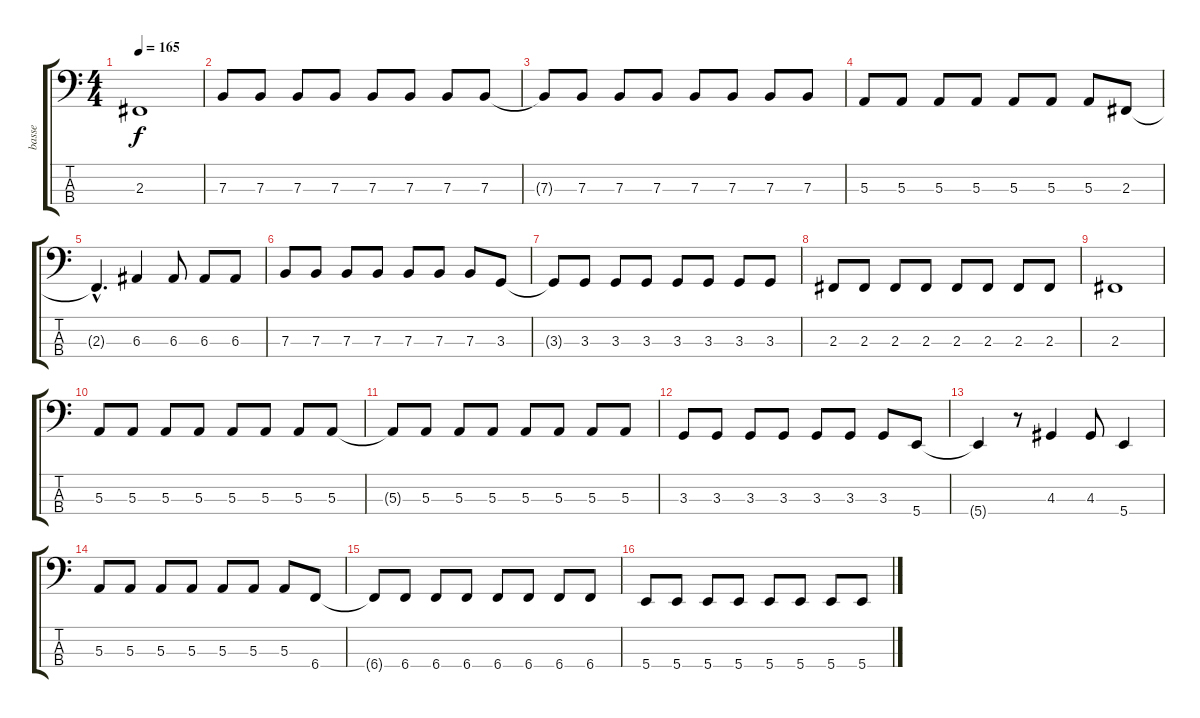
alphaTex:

\track ("basse" "basse") {instrument electricbasspick}
\staff {score tabs}
\tuning (D2 A1 E1 B0) {hide}
\ts (4 4)
\tempo 165
\clef f4
\ks c
2.3.1{dy f} |
7.3.8 7.3.8 7.3.8 7.3.8 7.3.8 7.3.8 7.3.8 7.3.8 |
7.3{t}.8 7.3.8 7.3.8 7.3.8 7.3.8 7.3.8 7.3.8 7.3.8 |
5.3.8 5.3.8 5.3.8 5.3.8 5.3.8 5.3.8 5.3.8 2.3.8 |
2.3{hac t}.4{d} 6.3.4 6.3.8 6.3.8 6.3.8 |
7.3.8 7.3.8 7.3.8 7.3.8 7.3.8 7.3.8 7.3.8 3.3.8 |
3.3{t}.8 3.3.8 3.3.8 3.3.8 3.3.8 3.3.8 3.3.8 3.3.8 |
2.3.8 2.3.8 2.3.8 2.3.8 2.3.8 2.3.8 2.3.8 2.3.8 |
2.3.1 |
5.3.8 5.3.8 5.3.8 5.3.8 5.3.8 5.3.8 5.3.8 5.3.8 |
5.3{t}.8 5.3.8 5.3.8 5.3.8 5.3.8 5.3.8 5.3.8 5.3.8 |
3.3.8 3.3.8 3.3.8 3.3.8 3.3.8 3.3.8 3.3.8 5.4.8 |
5.4{t}.4 r.8 4.3.4 4.3.8 5.4.4 |
5.3.8 5.3.8 5.3.8 5.3.8 5.3.8 5.3.8 5.3.8 6.4.8 |
6.4{t}.8 6.4.8 6.4.8 6.4.8 6.4.8 6.4.8 6.4.8 6.4.8 |
5.4.8 5.4.8 5.4.8 5.4.8 5.4.8 5.4.8 5.4.8 5.4.8
